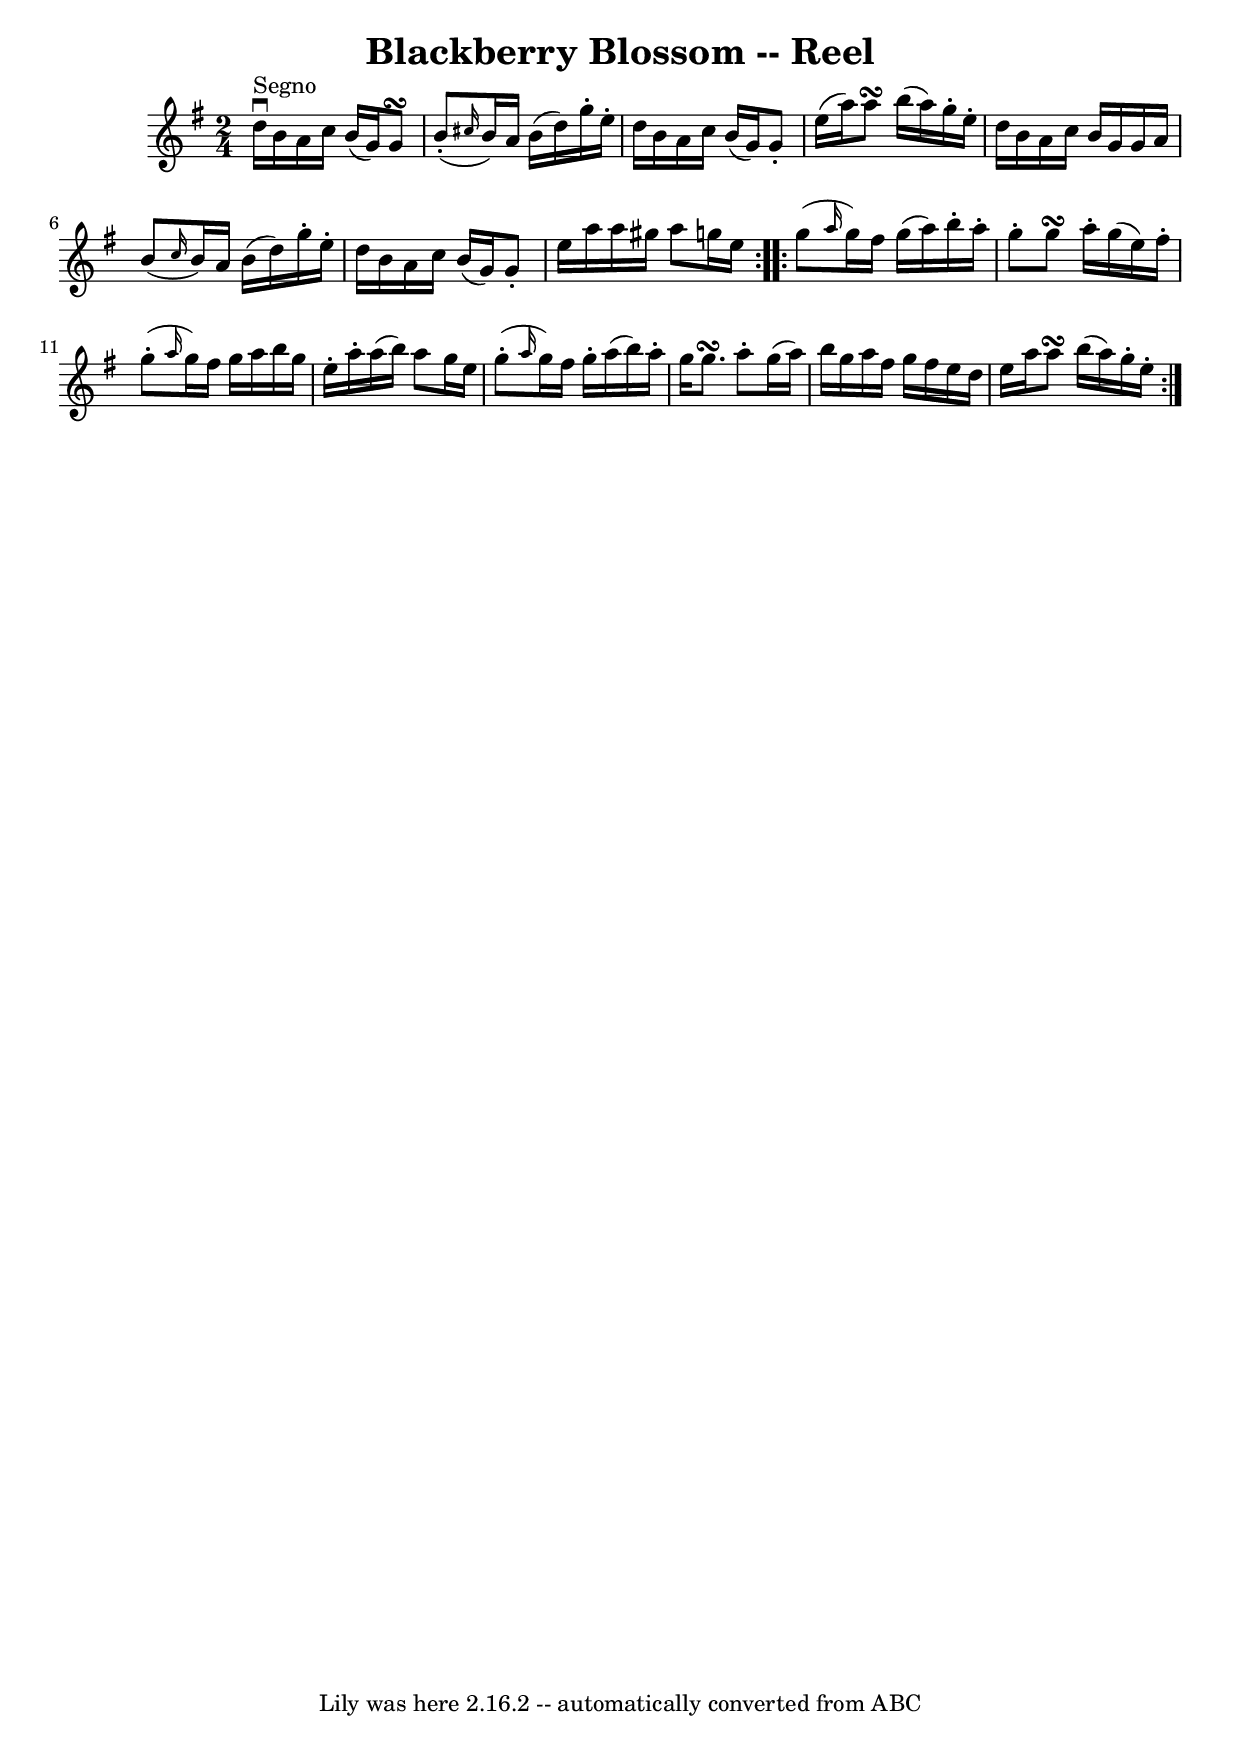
\version "2.16.2"
\include "Mammoth.ily"
\header {
  %% book = "Ryan's Mammoth Collection"
  crossRefNumber = "1"
  footnotes = ""
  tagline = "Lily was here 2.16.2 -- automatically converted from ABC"
  title = "Blackberry Blossom -- Reel"

}
voicedefault =  {



  \repeat volta 2 {

    \time 2/4 
    \key g \major
    d''16^"Segno"^\downbow b'16 a'16 c''16    
    b'16 (g'16) g'8\turn  |
    b'8 (-. \grace { cis''16  
		   }   
    b'16) a'16 b'16 (d''16) g''16-. e''16-. |
    d''16    
    b'16 a'16 c''16 b'16 (g'16) g'8-. |
    e''16 (a''16) a''8\turn b''16 (a''16) g''16-. e''16-. |
    d''16  
    b'16 a'16 c''16 b'16 g'16 g'16 a'16  |
    b'8 (
    \grace { c''16  
	   } b'16) a'16 b'16 (d''16) g''16-. e''16-. |
    d''16 b'16 a'16 c''16 b'16 (g'16) g'8-. 
    |
    e''16 a''16 a''16 gis''16 a''8 g''!16 e''16  
  }     

  \repeat volta 2 {
    g''8 (\grace { a''16  
		 } g''16) fis''16 g''16 
    (a''16) b''16-. a''16-. |
    g''8-. g''8\turn a''16-.  
    g''16 (e''16) fis''16-. |
    g''8 (-. \grace { a''16  
		    }   
    g''16) fis''16 g''16 a''16 b''16 g''16  |
    e''16-.   
    a''16-. a''16 (b''16) a''8 g''16 e''16  |
    g''8 
    (-. \grace { a''16  
	       } g''16) fis''16 g''16-. a''16 (b''16) a''16-. |
    g''16 g''8.\turn a''8-. g''16 (a''16) 
    |
    b''16 g''16 a''16 fis''16 g''16 fis''16 e''16    
    d''16  |
    e''16 a''16 a''8\turn b''16 (a''16) g''16-. 
    e''16-.   
  }   

}

\score{
  <<

    \context Staff="default"
    {
      \voicedefault 
      
    }

  >>
  \layout {
    
  }
  \midi {
  }

}
